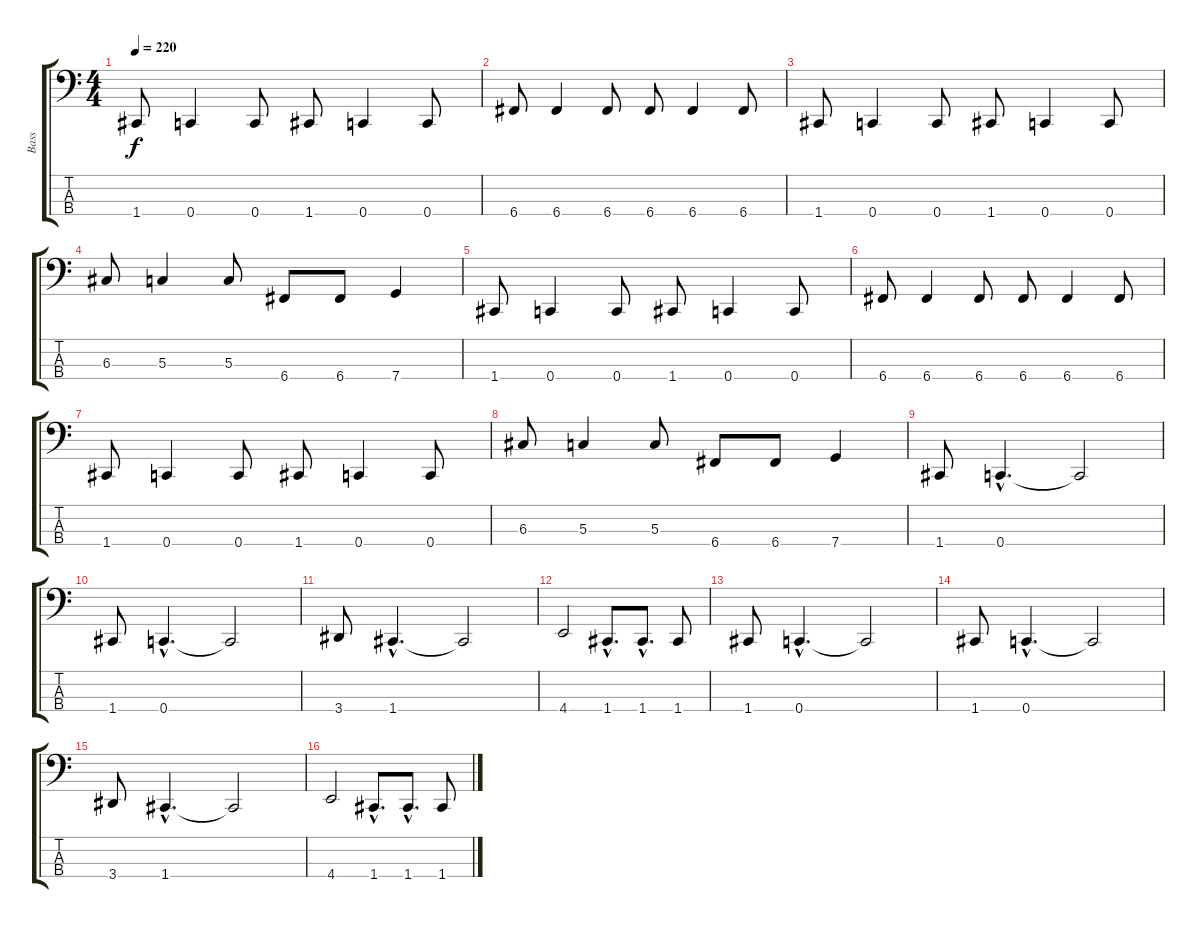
\track ("Bass" "Bass") {instrument electricbasspick}
\staff {score tabs}
\tuning (F2 C2 G1 C1) {hide}
\ts (4 4)
\tempo 220
\clef f4
\ks c
1.4.8{dy f} 0.4.4 0.4.8 1.4.8 0.4.4 0.4.8 |
6.4.8 6.4.4 6.4.8 6.4.8 6.4.4 6.4.8 |
1.4.8 0.4.4 0.4.8 1.4.8 0.4.4 0.4.8 |
6.3.8 5.3.4 5.3.8 6.4.8 6.4.8 7.4.4 |
1.4.8 0.4.4 0.4.8 1.4.8 0.4.4 0.4.8 |
6.4.8 6.4.4 6.4.8 6.4.8 6.4.4 6.4.8 |
1.4.8 0.4.4 0.4.8 1.4.8 0.4.4 0.4.8 |
6.3.8 5.3.4 5.3.8 6.4.8 6.4.8 7.4.4 |
1.4.8 0.4{hac}.4{d} 0.4{t}.2 |
1.4.8 0.4{hac}.4{d} 0.4{t}.2 |
3.4.8 1.4{hac}.4{d} 1.4{t}.2 |
4.4.2 1.4{hac}.8{d} 1.4{hac}.8{d} 1.4.8 |
1.4.8 0.4{hac}.4{d} 0.4{t}.2 |
1.4.8 0.4{hac}.4{d} 0.4{t}.2 |
3.4.8 1.4{hac}.4{d} 1.4{t}.2 |
4.4.2 1.4{hac}.8{d} 1.4{hac}.8{d} 1.4.8
